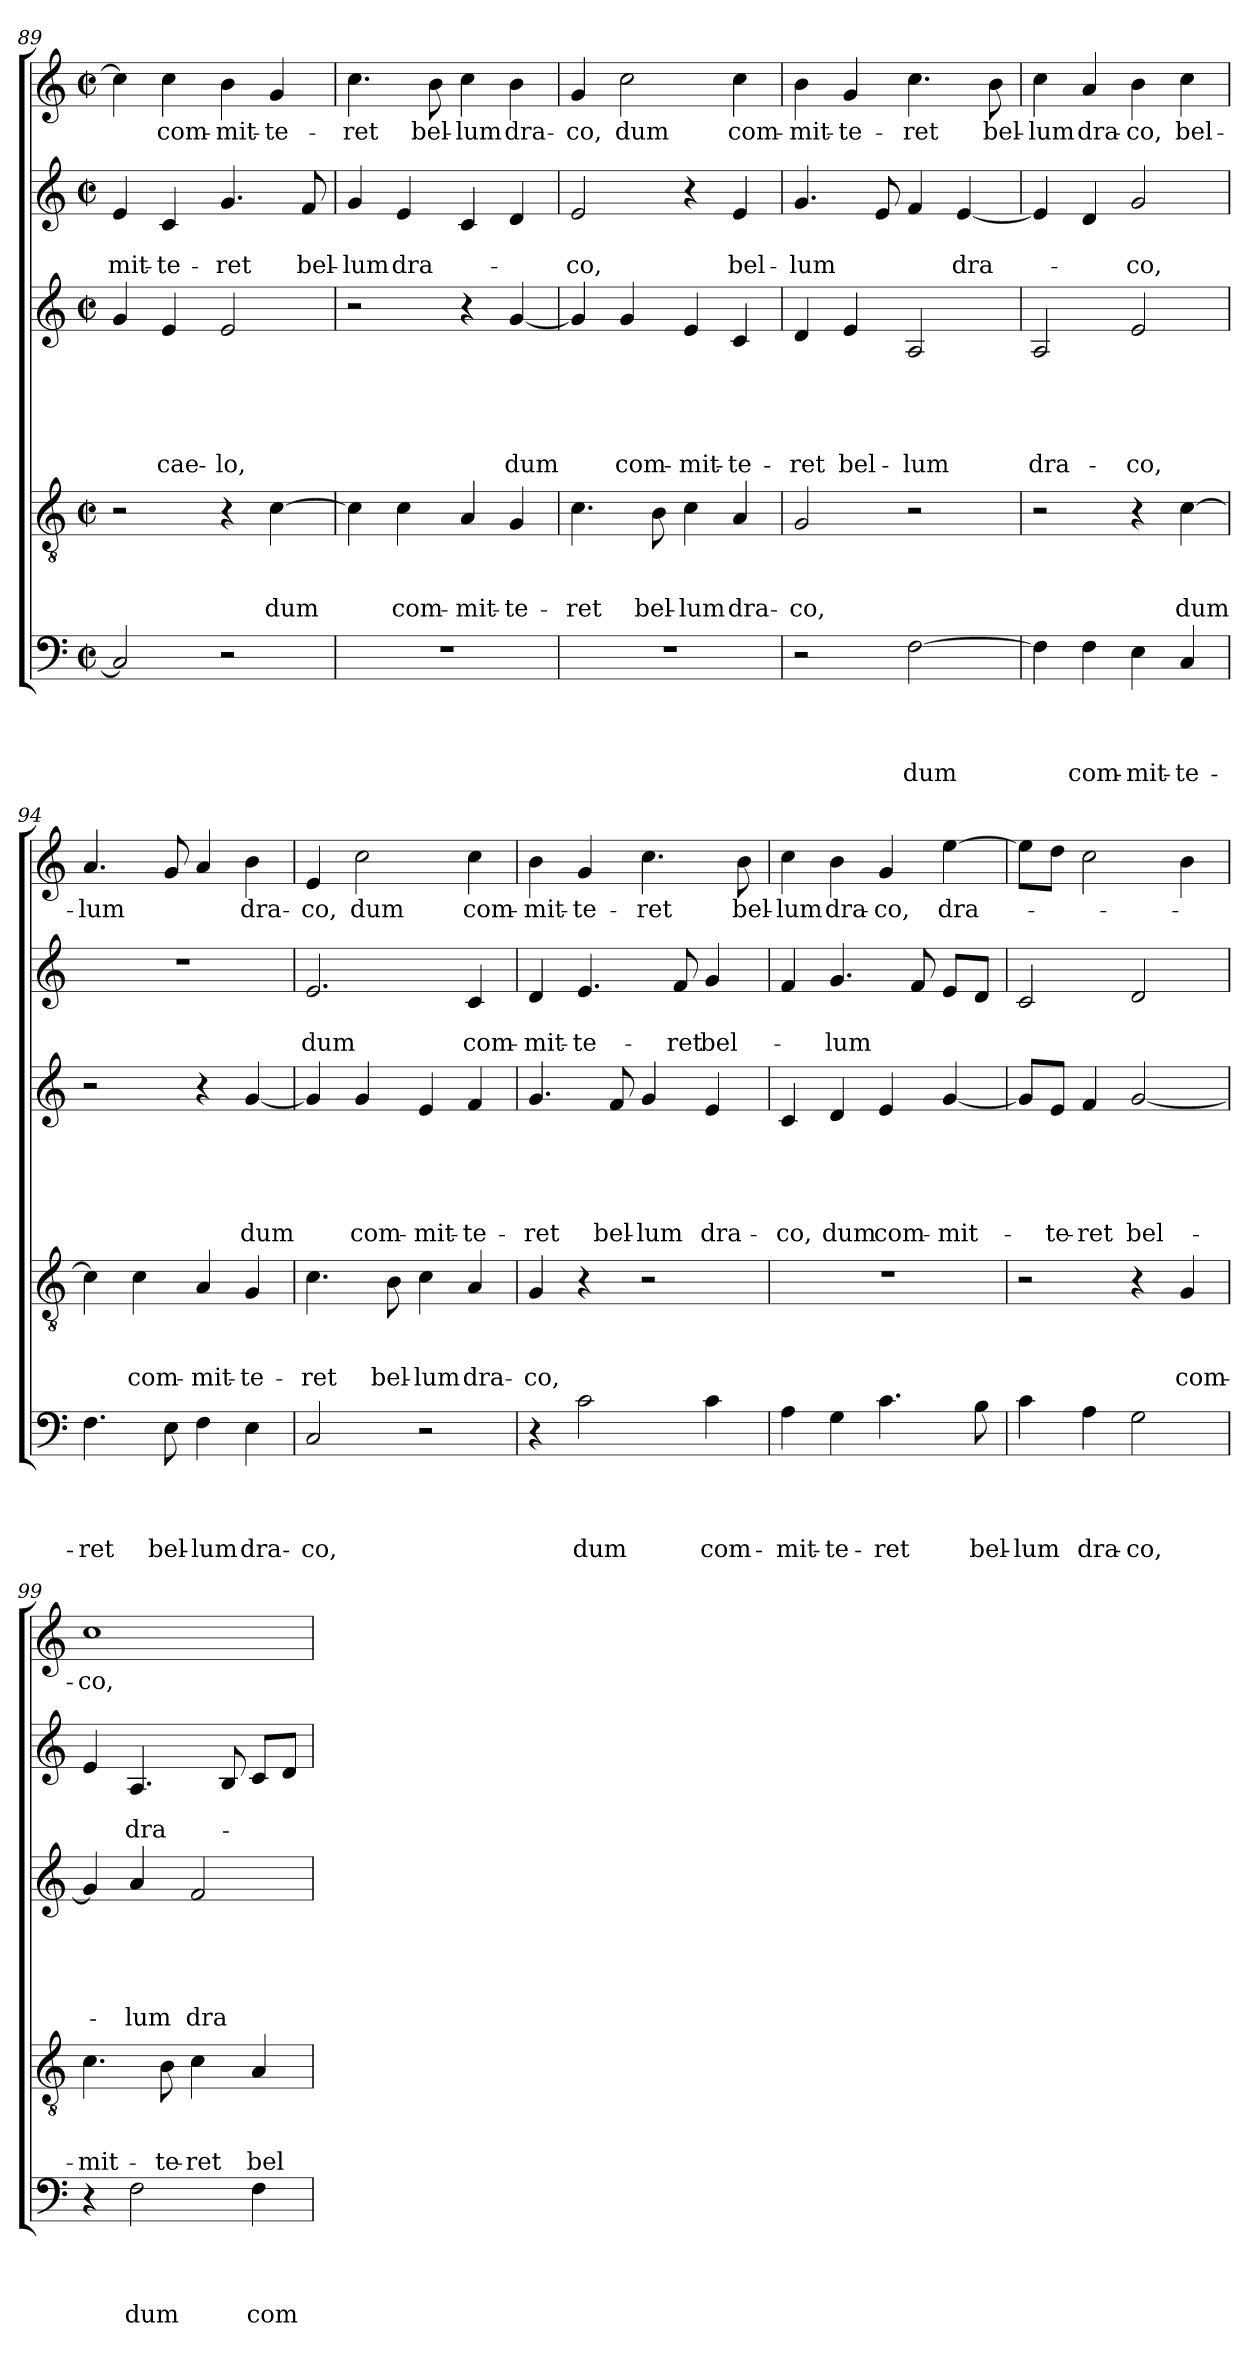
**kern	**text	**text	**text	**text	**kern	**text	**text	**text	**kern	**text	**text	**text	**text	**text	**kern	**text	**text	**kern	**text
*part5	*part5	*part5	*part5	*part5	*part4	*part4	*part4	*part4	*part3	*part3	*part3	*part3	*part3	*part3	*part2	*part2	*part2	*part1	*part1
*staff5	*staff5	*staff5	*staff5	*staff5	*staff4	*staff4	*staff4	*staff4	*staff3	*staff3	*staff3	*staff3	*staff3	*staff3	*staff2	*staff2	*staff2	*staff1	*staff1
*clefF4	*	*	*	*	*clefGv2	*	*	*	*clefG2	*	*	*	*	*	*clefG2	*	*	*clefG2	*
*k[]	*	*	*	*	*k[]	*	*	*	*k[]	*	*	*	*	*	*k[]	*	*	*k[]	*
*C:	*	*	*	*	*C:	*	*	*	*C:	*	*	*	*	*	*C:	*	*	*C:	*
*M2/2	*	*	*	*	*M2/2	*	*	*	*M2/2	*	*	*	*	*	*M2/2	*	*	*M2/2	*
*met(c|)	*	*	*	*	*met(c|)	*	*	*	*met(c|)	*	*	*	*	*	*met(c|)	*	*	*met(c|)	*
=89	=89	=89	=89	=89	=89	=89	=89	=89	=89	=89	=89	=89	=89	=89	=89	=89	=89	=89	=89
!	!	!	!	!	!	!	!	!	!	!	!	!	!	!	!	!	!LO:LY:b	!	!
2C/]	.	.	.	.	2r	.	.	.	4g/	.	.	.	.	.	4e/	.	-mit-	4cc\]	.
!	!	!	!	!	!	!	!	!	!	!	!	!	!	!LO:LY:b	!	!	!LO:LY:b	!	!LO:LY:b
.	.	.	.	.	.	.	.	.	4e/	.	.	.	.	cae-	4c/	.	-te-	4cc\	com-
!	!	!	!	!	!	!	!	!	!	!	!	!	!	!LO:LY:b	!	!	!LO:LY:b	!	!LO:LY:b
2r	.	.	.	.	4r	.	.	.	2e/	.	.	.	.	-lo,	4.g/	.	-ret	4b\	-mit-
!	!	!	!	!	!	!	!	!LO:LY:b	!	!	!	!	!	!	!	!	!	!	!LO:LY:b
.	.	.	.	.	[4c\	.	.	dum	.	.	.	.	.	.	.	.	.	4g/	-te-
!	!	!	!	!	!	!	!	!	!	!	!	!	!	!	!	!	!LO:LY:b	!	!
.	.	.	.	.	.	.	.	.	.	.	.	.	.	.	8f/	.	bel-	.	.
=90	=90	=90	=90	=90	=90	=90	=90	=90	=90	=90	=90	=90	=90	=90	=90	=90	=90	=90	=90
!	!	!	!	!	!	!	!	!	!	!	!	!	!	!	!	!	!LO:LY:b	!	!LO:LY:b
1r	.	.	.	.	4c\]	.	.	.	2r	.	.	.	.	.	4g/	.	-lum	4.cc\	-ret
!	!	!	!	!	!	!	!	!LO:LY:b	!	!	!	!	!	!	!	!	!LO:LY:b	!	!
.	.	.	.	.	4c\	.	.	com-	.	.	.	.	.	.	4e/	.	dra-	.	.
!	!	!	!	!	!	!	!	!	!	!	!	!	!	!	!	!	!	!	!LO:LY:b
.	.	.	.	.	.	.	.	.	.	.	.	.	.	.	.	.	.	8b\	bel-
!	!	!	!	!	!	!	!	!LO:LY:b	!	!	!	!	!	!	!	!	!	!	!LO:LY:b
.	.	.	.	.	4A/	.	.	-mit-	4r	.	.	.	.	.	4c/	.	.	4cc\	-lum
!	!	!	!	!	!	!	!	!LO:LY:b	!	!	!	!	!	!LO:LY:b	!	!	!	!	!LO:LY:b
.	.	.	.	.	4G/	.	.	-te-	[4g/	.	.	.	.	dum	4d/	.	.	4b\	dra-
!!LO:LB:g=z
=91	=91	=91	=91	=91	=91	=91	=91	=91	=91	=91	=91	=91	=91	=91	=91	=91	=91	=91	=91
!	!	!	!	!	!	!	!	!LO:LY:b	!	!	!	!	!	!	!	!	!LO:LY:b	!	!LO:LY:b
1r	.	.	.	.	4.c\	.	.	-ret	4g/]	.	.	.	.	.	2e/	.	-co,	4g/	-co,
!	!	!	!	!	!	!	!	!	!	!	!	!	!	!LO:LY:b	!	!	!	!	!LO:LY:b
.	.	.	.	.	.	.	.	.	4g/	.	.	.	.	com-	.	.	.	2cc\	dum
!	!	!	!	!	!	!	!	!LO:LY:b	!	!	!	!	!	!	!	!	!	!	!
.	.	.	.	.	8B\	.	.	bel-	.	.	.	.	.	.	.	.	.	.	.
!	!	!	!	!	!	!	!	!LO:LY:b	!	!	!	!	!	!LO:LY:b	!	!	!	!	!
.	.	.	.	.	4c\	.	.	-lum	4e/	.	.	.	.	-mit-	4r	.	.	.	.
!	!	!	!	!	!	!	!	!LO:LY:b	!	!	!	!	!	!LO:LY:b	!	!	!LO:LY:b	!	!LO:LY:b
.	.	.	.	.	4A/	.	.	dra-	4c/	.	.	.	.	-te-	4e/	.	bel-	4cc\	com-
=92	=92	=92	=92	=92	=92	=92	=92	=92	=92	=92	=92	=92	=92	=92	=92	=92	=92	=92	=92
!	!	!	!	!	!	!	!	!LO:LY:b	!	!	!	!	!	!LO:LY:b	!	!	!LO:LY:b	!	!LO:LY:b
2r	.	.	.	.	2G/	.	.	-co,	4d/	.	.	.	.	-ret	4.g/	.	-lum	4b\	-mit-
!	!	!	!	!	!	!	!	!	!	!	!	!	!	!LO:LY:b	!	!	!	!	!LO:LY:b
.	.	.	.	.	.	.	.	.	4e/	.	.	.	.	bel-	.	.	.	4g/	-te-
.	.	.	.	.	.	.	.	.	.	.	.	.	.	.	8e/	.	.	.	.
!	!	!	!	!LO:LY:b	!	!	!	!	!	!	!	!	!	!LO:LY:b	!	!	!	!	!LO:LY:b
[2F\	.	.	.	dum	2r	.	.	.	2A/	.	.	.	.	-lum	4f/	.	.	4.cc\	-ret
!	!	!	!	!	!	!	!	!	!	!	!	!	!	!	!	!	!LO:LY:b	!	!
.	.	.	.	.	.	.	.	.	.	.	.	.	.	.	[4e/	.	dra-	.	.
!	!	!	!	!	!	!	!	!	!	!	!	!	!	!	!	!	!	!	!LO:LY:b
.	.	.	.	.	.	.	.	.	.	.	.	.	.	.	.	.	.	8b\	bel-
=93	=93	=93	=93	=93	=93	=93	=93	=93	=93	=93	=93	=93	=93	=93	=93	=93	=93	=93	=93
!	!	!	!	!	!	!	!	!	!	!	!	!	!	!LO:LY:b	!	!	!	!	!LO:LY:b
4F\]	.	.	.	.	2r	.	.	.	2A/	.	.	.	.	dra-	4e/]	.	.	4cc\	-lum
!	!	!	!	!LO:LY:b	!	!	!	!	!	!	!	!	!	!	!	!	!	!	!LO:LY:b
4F\	.	.	.	com-	.	.	.	.	.	.	.	.	.	.	4d/	.	.	4a/	dra-
!	!	!	!	!LO:LY:b	!	!	!	!	!	!	!	!	!	!LO:LY:b	!	!	!LO:LY:b	!	!LO:LY:b
4E\	.	.	.	-mit-	4r	.	.	.	2e/	.	.	.	.	-co,	2g/	.	-co,	4b\	-co,
!	!	!	!	!LO:LY:b	!	!	!	!LO:LY:b	!	!	!	!	!	!	!	!	!	!	!LO:LY:b
4C/	.	.	.	-te-	[4c\	.	.	dum	.	.	.	.	.	.	.	.	.	4cc\	bel-
=94	=94	=94	=94	=94	=94	=94	=94	=94	=94	=94	=94	=94	=94	=94	=94	=94	=94	=94	=94
!	!	!	!	!LO:LY:b	!	!	!	!	!	!	!	!	!	!	!	!	!	!	!LO:LY:b
4.F\	.	.	.	-ret	4c\]	.	.	.	2r	.	.	.	.	.	1r	.	.	4.a/	-lum
!	!	!	!	!	!	!	!	!LO:LY:b	!	!	!	!	!	!	!	!	!	!	!
.	.	.	.	.	4c\	.	.	com-	.	.	.	.	.	.	.	.	.	.	.
!	!	!	!	!LO:LY:b	!	!	!	!	!	!	!	!	!	!	!	!	!	!	!
8E\	.	.	.	bel-	.	.	.	.	.	.	.	.	.	.	.	.	.	8g/	.
!	!	!	!	!LO:LY:b	!	!	!	!LO:LY:b	!	!	!	!	!	!	!	!	!	!	!
4F\	.	.	.	-lum	4A/	.	.	-mit-	4r	.	.	.	.	.	.	.	.	4a/	.
!	!	!	!	!LO:LY:b	!	!	!	!LO:LY:b	!	!	!	!	!	!LO:LY:b	!	!	!	!	!LO:LY:b
4E\	.	.	.	dra-	4G/	.	.	-te-	[4g/	.	.	.	.	dum	.	.	.	4b\	dra-
=95	=95	=95	=95	=95	=95	=95	=95	=95	=95	=95	=95	=95	=95	=95	=95	=95	=95	=95	=95
!	!	!	!	!LO:LY:b	!	!	!	!LO:LY:b	!	!	!	!	!	!	!	!	!LO:LY:b	!	!LO:LY:b
2C/	.	.	.	-co,	4.c\	.	.	-ret	4g/]	.	.	.	.	.	2.e/	.	dum	4e/	-co,
!	!	!	!	!	!	!	!	!	!	!	!	!	!	!LO:LY:b	!	!	!	!	!LO:LY:b
.	.	.	.	.	.	.	.	.	4g/	.	.	.	.	com-	.	.	.	2cc\	dum
!	!	!	!	!	!	!	!	!LO:LY:b	!	!	!	!	!	!	!	!	!	!	!
.	.	.	.	.	8B\	.	.	bel-	.	.	.	.	.	.	.	.	.	.	.
!	!	!	!	!	!	!	!	!LO:LY:b	!	!	!	!	!	!LO:LY:b	!	!	!	!	!
2r	.	.	.	.	4c\	.	.	-lum	4e/	.	.	.	.	-mit-	.	.	.	.	.
!	!	!	!	!	!	!	!	!LO:LY:b	!	!	!	!	!	!LO:LY:b	!	!	!LO:LY:b	!	!LO:LY:b
.	.	.	.	.	4A/	.	.	dra-	4f/	.	.	.	.	-te-	4c/	.	com-	4cc\	com-
=96	=96	=96	=96	=96	=96	=96	=96	=96	=96	=96	=96	=96	=96	=96	=96	=96	=96	=96	=96
!	!	!	!	!	!	!	!	!LO:LY:b	!	!	!	!	!	!LO:LY:b	!	!	!LO:LY:b	!	!LO:LY:b
4r	.	.	.	.	4G/	.	.	-co,	4.g/	.	.	.	.	-ret	4d/	.	-mit-	4b\	-mit-
!	!	!	!	!LO:LY:b	!	!	!	!	!	!	!	!	!	!	!	!	!LO:LY:b	!	!LO:LY:b
2c\	.	.	.	dum	4r	.	.	.	.	.	.	.	.	.	4.e/	.	-te-	4g/	-te-
!	!	!	!	!	!	!	!	!	!	!	!	!	!	!LO:LY:b	!	!	!	!	!
.	.	.	.	.	.	.	.	.	8f/	.	.	.	.	bel-	.	.	.	.	.
!	!	!	!	!	!	!	!	!	!	!	!	!	!	!LO:LY:b	!	!	!	!	!LO:LY:b
.	.	.	.	.	2r	.	.	.	4g/	.	.	.	.	-lum	.	.	.	4.cc\	-ret
!	!	!	!	!	!	!	!	!	!	!	!	!	!	!	!	!	!LO:LY:b	!	!
.	.	.	.	.	.	.	.	.	.	.	.	.	.	.	8f/	.	-ret	.	.
!	!	!	!	!LO:LY:b	!	!	!	!	!	!	!	!	!	!LO:LY:b	!	!	!LO:LY:b	!	!
4c\	.	.	.	com-	.	.	.	.	4e/	.	.	.	.	dra-	4g/	.	bel-	.	.
!	!	!	!	!	!	!	!	!	!	!	!	!	!	!	!	!	!	!	!LO:LY:b
.	.	.	.	.	.	.	.	.	.	.	.	.	.	.	.	.	.	8b\	bel-
!!LO:PB:g=z
=97	=97	=97	=97	=97	=97	=97	=97	=97	=97	=97	=97	=97	=97	=97	=97	=97	=97	=97	=97
!	!	!	!	!LO:LY:b	!	!	!	!	!	!	!	!	!	!LO:LY:b	!	!	!	!	!LO:LY:b
4A\	.	.	.	-mit-	1r	.	.	.	4c/	.	.	.	.	-co,	4f/	.	.	4cc\	-lum
!	!	!	!	!LO:LY:b	!	!	!	!	!	!	!	!	!	!LO:LY:b	!	!	!LO:LY:b	!	!LO:LY:b
4G\	.	.	.	-te-	.	.	.	.	4d/	.	.	.	.	dum	4.g/	.	-lum	4b\	dra-
!	!	!	!	!LO:LY:b	!	!	!	!	!	!	!	!	!	!LO:LY:b	!	!	!	!	!LO:LY:b
4.c\	.	.	.	-ret	.	.	.	.	4e/	.	.	.	.	com-	.	.	.	4g/	-co,
.	.	.	.	.	.	.	.	.	.	.	.	.	.	.	8f/	.	.	.	.
!	!	!	!	!	!	!	!	!	!	!	!	!	!	!LO:LY:b	!	!	!	!	!LO:LY:b
.	.	.	.	.	.	.	.	.	[4g/	.	.	.	.	-mit-	8e/L	.	.	[4ee\	dra-
!	!	!	!	!LO:LY:b	!	!	!	!	!	!	!	!	!	!	!	!	!	!	!
8B\	.	.	.	bel-	.	.	.	.	.	.	.	.	.	.	8d/J	.	.	.	.
=98	=98	=98	=98	=98	=98	=98	=98	=98	=98	=98	=98	=98	=98	=98	=98	=98	=98	=98	=98
!	!	!	!	!LO:LY:b	!	!	!	!	!	!	!	!	!	!	!	!	!	!	!
4c\	.	.	.	-lum	2r	.	.	.	8g/L]	.	.	.	.	.	2c/	.	.	8ee\L]	.
!	!	!	!	!	!	!	!	!	!	!	!	!	!	!LO:LY:b	!	!	!	!	!
.	.	.	.	.	.	.	.	.	8e/J	.	.	.	.	-te-	.	.	.	8dd\J	.
!	!	!	!	!LO:LY:b	!	!	!	!	!	!	!	!	!	!LO:LY:b	!	!	!	!	!
4A\	.	.	.	dra-	.	.	.	.	4f/	.	.	.	.	-ret	.	.	.	2cc\	.
!	!	!	!	!LO:LY:b	!	!	!	!	!	!	!	!	!	!LO:LY:b	!	!	!	!	!
2G\	.	.	.	-co,	4r	.	.	.	[2g/	.	.	.	.	bel-	2d/	.	.	.	.
!	!	!	!	!	!	!	!	!LO:LY:b	!	!	!	!	!	!	!	!	!	!	!
.	.	.	.	.	4G/	.	.	com-	.	.	.	.	.	.	.	.	.	4b\	.
=99	=99	=99	=99	=99	=99	=99	=99	=99	=99	=99	=99	=99	=99	=99	=99	=99	=99	=99	=99
!	!	!	!	!	!	!	!	!LO:LY:b	!	!	!	!	!	!	!	!	!	!	!LO:LY:b
4r	.	.	.	.	4.c\	.	.	-mit-	4g/]	.	.	.	.	.	4e/	.	.	1cc	-co,
!	!	!	!	!LO:LY:b	!	!	!	!	!	!	!	!	!	!LO:LY:b	!	!	!LO:LY:b	!	!
2F\	.	.	.	dum	.	.	.	.	4a/	.	.	.	.	-lum	4.A/	.	dra-	.	.
!	!	!	!	!	!	!	!	!LO:LY:b	!	!	!	!	!	!	!	!	!	!	!
.	.	.	.	.	8B\	.	.	-te-	.	.	.	.	.	.	.	.	.	.	.
!	!	!	!	!	!	!	!	!LO:LY:b	!	!	!	!	!	!LO:LY:b	!	!	!	!	!
.	.	.	.	.	4c\	.	.	-ret	2f/	.	.	.	.	dra-	.	.	.	.	.
.	.	.	.	.	.	.	.	.	.	.	.	.	.	.	8B/	.	.	.	.
!	!	!	!	!LO:LY:b	!	!	!	!LO:LY:b	!	!	!	!	!	!	!	!	!	!	!
4F\	.	.	.	com-	4A/	.	.	bel-	.	.	.	.	.	.	8c/L	.	.	.	.
.	.	.	.	.	.	.	.	.	.	.	.	.	.	.	8d/J	.	.	.	.
=	=	=	=	=	=	=	=	=	=	=	=	=	=	=	=	=	=	=	=
*-	*-	*-	*-	*-	*-	*-	*-	*-	*-	*-	*-	*-	*-	*-	*-	*-	*-	*-	*-
